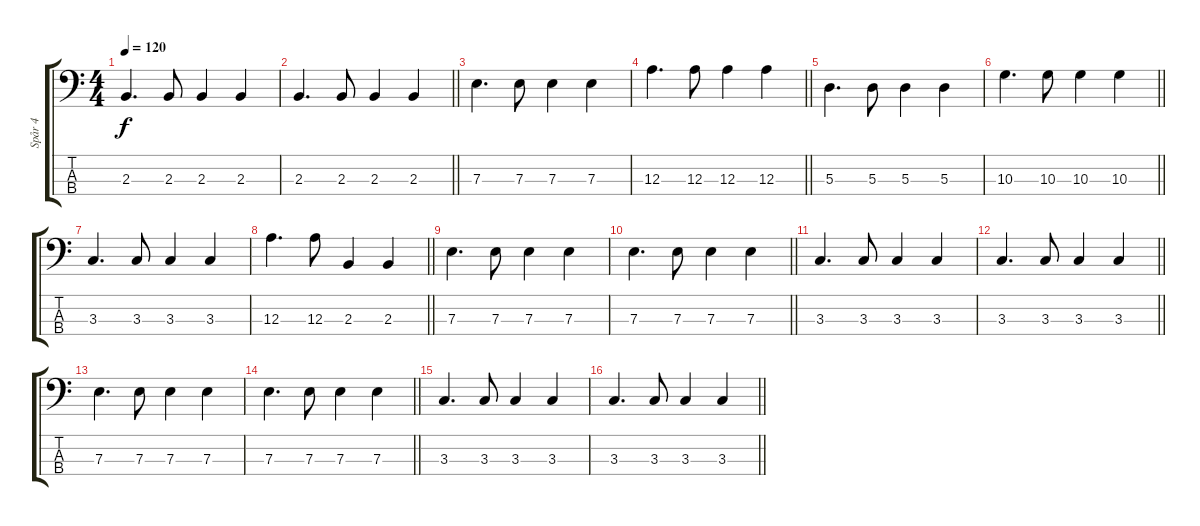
\track ("Spår 4" "Spår 4") {instrument electricbassfinger}
\staff {score tabs}
\tuning (G2 D2 A1 E1) {hide}
\ts (4 4)
\tempo 120
\clef f4
\ks c
2.3.4{d dy f} 2.3.8 2.3.4 2.3.4 |
\barLineRight lightlight
2.3.4{d} 2.3.8 2.3.4 2.3.4 |
7.3.4{d} 7.3.8 7.3.4 7.3.4 |
\barLineRight lightlight
12.3.4{d} 12.3.8 12.3.4 12.3.4 |
5.3.4{d} 5.3.8 5.3.4 5.3.4 |
\barLineRight lightlight
10.3.4{d} 10.3.8 10.3.4 10.3.4 |
3.3.4{d} 3.3.8 3.3.4 3.3.4 |
\barLineRight lightlight
12.3.4{d} 12.3.8 2.3.4 2.3.4 |
7.3.4{d} 7.3.8 7.3.4 7.3.4 |
\barLineRight lightlight
7.3.4{d} 7.3.8 7.3.4 7.3.4 |
3.3.4{d} 3.3.8 3.3.4 3.3.4 |
\barLineRight lightlight
3.3.4{d} 3.3.8 3.3.4 3.3.4 |
7.3.4{d} 7.3.8 7.3.4 7.3.4 |
\barLineRight lightlight
7.3.4{d} 7.3.8 7.3.4 7.3.4 |
3.3.4{d} 3.3.8 3.3.4 3.3.4 |
\barLineRight lightlight
3.3.4{d} 3.3.8 3.3.4 3.3.4
